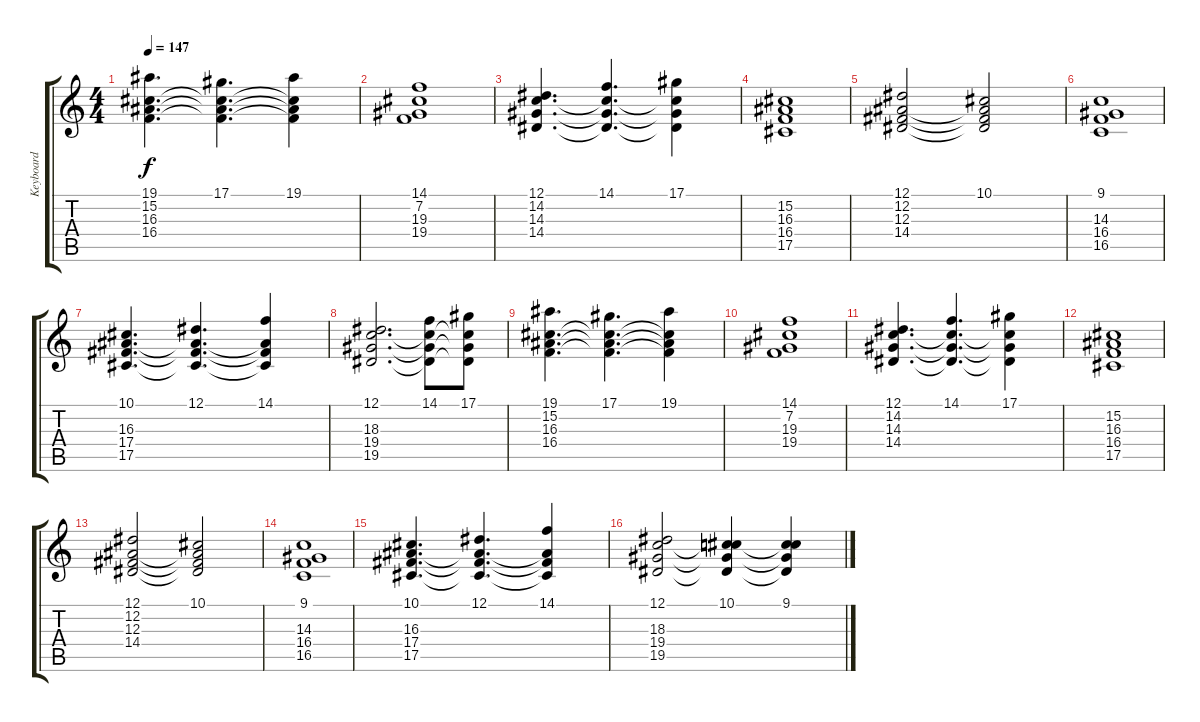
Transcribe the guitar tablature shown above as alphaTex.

\track ("Keyboard" "Keyboard") {instrument stringensemble1}
\staff {score tabs}
\tuning (Eb4 Bb3 Gb3 Db3 Ab2 Eb2) {hide}
\ts (4 4)
\tempo 147
\clef g2
\ks c
(19.1 15.2 16.3 16.4).4{d dy f instrument stringensemble1} (17.1 15.2{t} 16.3{t} 16.4{t}).4{d} (19.1 15.2{t} 16.3{t} 16.4{t}).4 |
(14.1 7.2 19.3 19.4).1 |
(12.1 14.2 14.3 14.4).4{d} (14.1 14.2{t} 14.3{t} 14.4{t}).4{d} (17.1 14.2{t} 14.3{t} 14.4{t}).4 |
(15.2 16.3 16.4 17.5).1 |
(12.1 12.2 12.3 14.4).2 (10.1 12.2{t} 12.3{t} 14.4{t}).2 |
(9.1 14.3 16.4 16.5).1 |
(10.1 16.3 17.4 17.5).4{d} (12.1 16.3{t} 17.4{t} 17.5{t}).4{d} (14.1 16.3{t} 17.4{t} 17.5{t}).4 |
(12.1 18.3 19.4 19.5).2{d} (14.1 18.3{t} 19.4{t} 19.5{t}).8 (17.1 18.3{t} 19.4{t} 19.5{t}).8 |
(19.1 15.2 16.3 16.4).4{d} (17.1 15.2{t} 16.3{t} 16.4{t}).4{d} (19.1 15.2{t} 16.3{t} 16.4{t}).4 |
(14.1 7.2 19.3 19.4).1 |
(12.1 14.2 14.3 14.4).4{d} (14.1 14.2{t} 14.3{t} 14.4{t}).4{d} (17.1 14.2{t} 14.3{t} 14.4{t}).4 |
(15.2 16.3 16.4 17.5).1 |
(12.1 12.2 12.3 14.4).2 (10.1 12.2{t} 12.3{t} 14.4{t}).2 |
(9.1 14.3 16.4 16.5).1 |
(10.1 16.3 17.4 17.5).4{d} (12.1 16.3{t} 17.4{t} 17.5{t}).4{d} (14.1 16.3{t} 17.4{t} 17.5{t}).4 |
(12.1 18.3 19.4 19.5).2 (10.1 18.3{t} 19.4{t} 19.5{t}).4 (9.1 18.3{t} 19.4{t} 19.5{t}).4
